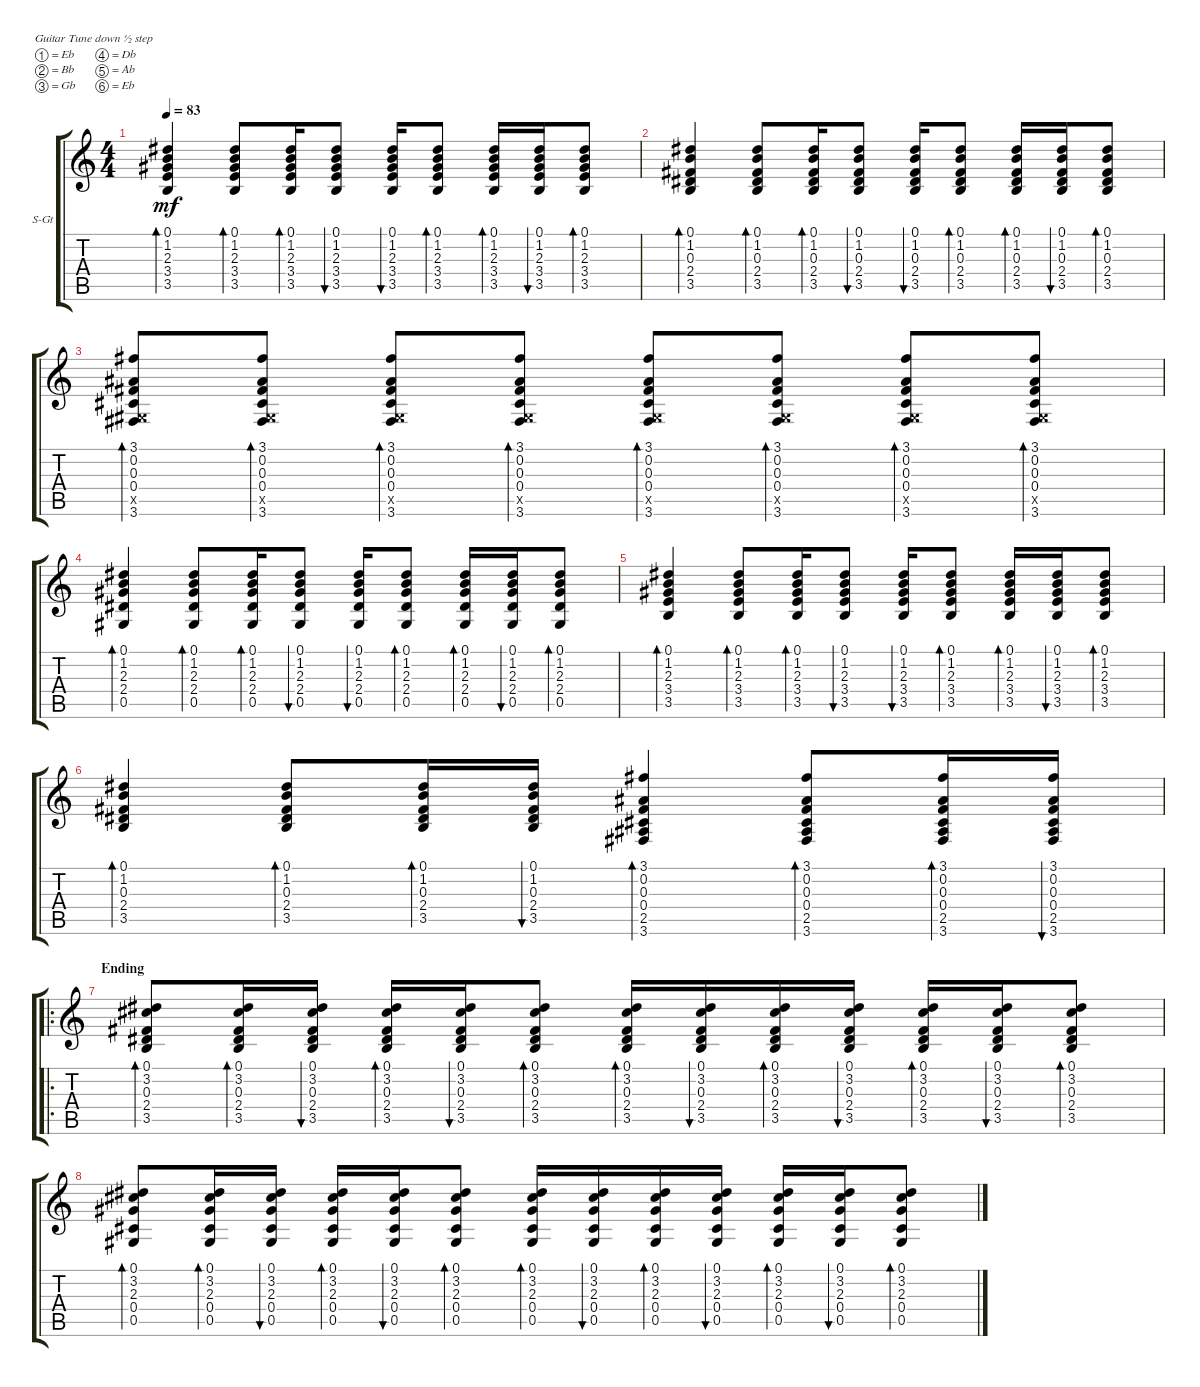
\defaultSystemsLayout 4
\bracketExtendMode groupsimilarinstruments
\firstSystemTrackNameOrientation horizontal
\otherSystemsTrackNameOrientation horizontal
\track ("Steel Guitar" "S-Gt") {instrument acousticguitarsteel}
\staff {score tabs}
\tuning (Eb4 Bb3 Gb3 Db3 Ab2 Eb2)
\ts (4 4)
\tempo 83
\clef g2
\ks c
(1.2 2.3 3.4 3.5 0.1).4{bd 30 dy mf} (1.2 2.3 3.4 3.5 0.1).8{bd 30} (1.2 2.3 3.4 3.5 0.1).16{bd 30} (1.2 2.3 3.4 3.5 0.1).8{bu 30} (1.2 2.3 3.4 3.5 0.1).16{bu 30} (1.2 2.3 3.4 3.5 0.1).8{bd 30} (1.2 2.3 3.4 3.5 0.1).16{bd 30} (1.2 2.3 3.4 3.5 0.1).16{bu 30} (1.2 2.3 3.4 3.5 0.1).8{bd 30} |
(1.2 0.3 2.4 3.5 0.1).4{bd 30} (1.2 0.3 2.4 3.5 0.1).8{bd 30} (1.2 0.3 2.4 3.5 0.1).16{bd 30} (1.2 0.3 2.4 3.5 0.1).8{bu 30} (1.2 0.3 2.4 3.5 0.1).16{bu 30} (1.2 0.3 2.4 3.5 0.1).8{bd 30} (1.2 0.3 2.4 3.5 0.1).16{bd 30} (1.2 0.3 2.4 3.5 0.1).16{bu 30} (1.2 0.3 2.4 3.5 0.1).8{bd 30} |
(0.2 0.3 0.4 0.5{x} 3.1 3.6).8{bd 30} (0.2 0.3 0.4 0.5{x} 3.1 3.6).8{bd 30} (0.2 0.3 0.4 0.5{x} 3.1 3.6).8{bd 30} (0.2 0.3 0.4 0.5{x} 3.1 3.6).8{bd 30} (0.2 0.3 0.4 0.5{x} 3.1 3.6).8{bd 30} (0.2 0.3 0.4 0.5{x} 3.1 3.6).8{bd 30} (0.2 0.3 0.4 0.5{x} 3.1 3.6).8{bd 30} (0.2 0.3 0.4 0.5{x} 3.1 3.6).8{bd 30} |
(1.2 2.3 2.4 0.5 0.1).4{bd 30} (1.2 2.3 2.4 0.5 0.1).8{bd 30} (1.2 2.3 2.4 0.5 0.1).16{bd 30} (1.2 2.3 2.4 0.5 0.1).8{bu 30} (1.2 2.3 2.4 0.5 0.1).16{bu 30} (1.2 2.3 2.4 0.5 0.1).8{bd 30} (1.2 2.3 2.4 0.5 0.1).16{bd 30} (1.2 2.3 2.4 0.5 0.1).16{bu 30} (1.2 2.3 2.4 0.5 0.1).8{bd 30} |
(1.2 2.3 3.4 3.5 0.1).4{bd 30} (1.2 2.3 3.4 3.5 0.1).8{bd 30} (1.2 2.3 3.4 3.5 0.1).16{bd 30} (1.2 2.3 3.4 3.5 0.1).8{bu 30} (1.2 2.3 3.4 3.5 0.1).16{bu 30} (1.2 2.3 3.4 3.5 0.1).8{bd 30} (1.2 2.3 3.4 3.5 0.1).16{bd 30} (1.2 2.3 3.4 3.5 0.1).16{bu 30} (1.2 2.3 3.4 3.5 0.1).8{bd 30} |
(1.2 0.3 2.4 3.5 0.1).4{bd 30} (1.2 0.3 2.4 3.5 0.1).8{bd 30} (1.2 0.3 2.4 3.5 0.1).16{bd 30} (1.2 0.3 2.4 3.5 0.1).16{bu 30} (0.2 0.3 0.4 2.5 3.1 3.6).4{bd 30} (0.2 0.3 0.4 2.5 3.1 3.6).8{bd 30} (0.2 0.3 0.4 2.5 3.1 3.6).16{bd 30} (0.2 0.3 0.4 2.5 3.1 3.6).16{bu 30} |
\ro
\section ("" "Ending")
(0.1 3.2 0.3 2.4 3.5).8{bd 30} (0.1 3.2 0.3 2.4 3.5).16{bd 30} (0.1 3.2 0.3 2.4 3.5).16{bu 30} (0.1 3.2 0.3 2.4 3.5).16{bd 30} (0.1 3.2 0.3 2.4 3.5).16{bu 30} (0.1 3.2 0.3 2.4 3.5).8{bd 30} (0.1 3.2 0.3 2.4 3.5).16{bd 30} (0.1 3.2 0.3 2.4 3.5).16{bu 30} (0.1 3.2 0.3 2.4 3.5).16{bd 30} (0.1 3.2 0.3 2.4 3.5).16{bu 30} (0.1 3.2 0.3 2.4 3.5).16{bd 30} (0.1 3.2 0.3 2.4 3.5).16{bu 30} (0.1 3.2 0.3 2.4 3.5).8{bd 30} |
(0.1 3.2 2.3 0.4 0.5).8{bd 30} (0.1 3.2 2.3 0.4 0.5).16{bd 30} (0.1 3.2 2.3 0.4 0.5).16{bu 30} (0.1 3.2 2.3 0.4 0.5).16{bd 30} (0.1 3.2 2.3 0.4 0.5).16{bu 30} (0.1 3.2 2.3 0.4 0.5).8{bd 30} (0.1 3.2 2.3 0.4 0.5).16{bd 30} (0.1 3.2 2.3 0.4 0.5).16{bu 30} (0.1 3.2 2.3 0.4 0.5).16{bd 30} (0.1 3.2 2.3 0.4 0.5).16{bu 30} (0.1 3.2 2.3 0.4 0.5).16{bd 30} (0.1 3.2 2.3 0.4 0.5).16{bu 30} (0.1 3.2 2.3 0.4 0.5).8{bd 30}
